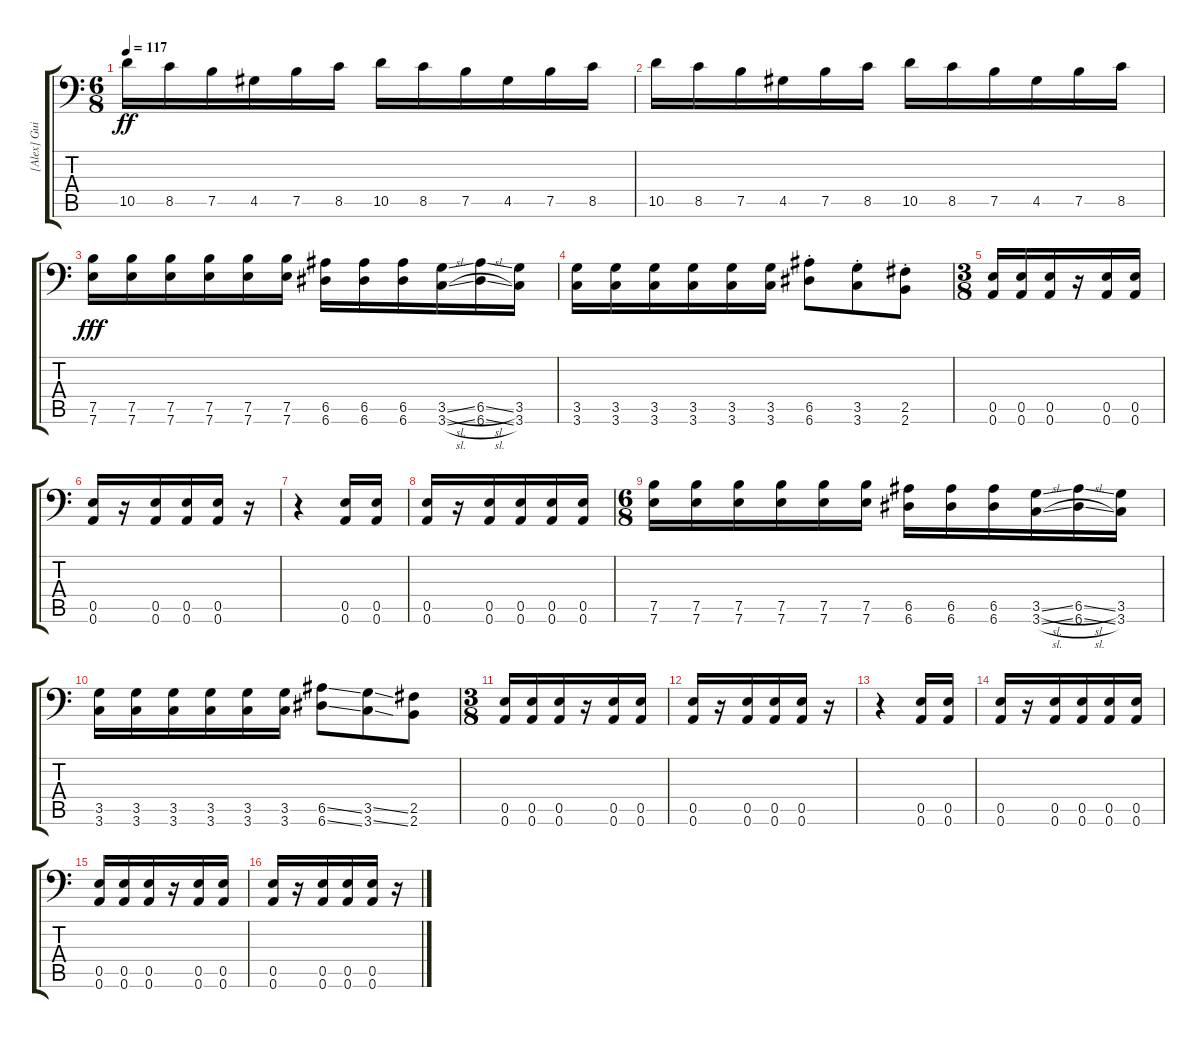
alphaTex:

\track ("[Alex] Guitar #2" "[Alex] Gui") {instrument overdrivenguitar}
\staff {score tabs}
\tuning (B3 Gb3 D3 A2 E2 A1) {hide}
\ts (6 8)
\tempo 117
\clef f4
\ks c
10.5.16{dy ff} 8.5.16 7.5.16 4.5.16 7.5.16 8.5.16 10.5.16 8.5.16 7.5.16 4.5.16 7.5.16 8.5.16 |
10.5.16 8.5.16 7.5.16 4.5.16 7.5.16 8.5.16 10.5.16 8.5.16 7.5.16 4.5.16 7.5.16 8.5.16 |
(7.5 7.6).16{dy fff volume 16} (7.5 7.6).16 (7.5 7.6).16 (7.5 7.6).16 (7.5 7.6).16 (7.5 7.6).16 (6.5 6.6).16 (6.5 6.6).16 (6.5 6.6).16 (3.5{sl} 3.6{sl}).16 (6.5{sl} 6.6{sl}).16 (3.5 3.6).16 |
(3.5 3.6).16 (3.5 3.6).16 (3.5 3.6).16 (3.5 3.6).16 (3.5 3.6).16 (3.5 3.6).16 (6.5{st} 6.6{st}).8 (3.5{st} 3.6{st}).8 (2.5{st} 2.6{st}).8 |
\ts (3 8)
(0.5 0.6).16 (0.5 0.6).16 (0.5 0.6).16 r.16 (0.5 0.6).16 (0.5 0.6).16 |
(0.5 0.6).16 r.16 (0.5 0.6).16 (0.5 0.6).16 (0.5 0.6).16 r.16 |
r.4 (0.5 0.6).16 (0.5 0.6).16 |
(0.5 0.6).16 r.16 (0.5 0.6).16 (0.5 0.6).16 (0.5 0.6).16 (0.5 0.6).16 |
\ts (6 8)
(7.5 7.6).16 (7.5 7.6).16 (7.5 7.6).16 (7.5 7.6).16 (7.5 7.6).16 (7.5 7.6).16 (6.5 6.6).16 (6.5 6.6).16 (6.5 6.6).16 (3.5{sl} 3.6{sl}).16 (6.5{sl} 6.6{sl}).16 (3.5 3.6).16 |
(3.5 3.6).16 (3.5 3.6).16 (3.5 3.6).16 (3.5 3.6).16 (3.5 3.6).16 (3.5 3.6).16 (6.5{ss} 6.6{ss}).8 (3.5{ss} 3.6{ss}).8 (2.5 2.6).8 |
\ts (3 8)
(0.5 0.6).16 (0.5 0.6).16 (0.5 0.6).16 r.16 (0.5 0.6).16 (0.5 0.6).16 |
(0.5 0.6).16 r.16 (0.5 0.6).16 (0.5 0.6).16 (0.5 0.6).16 r.16 |
r.4 (0.5 0.6).16 (0.5 0.6).16 |
(0.5 0.6).16 r.16 (0.5 0.6).16 (0.5 0.6).16 (0.5 0.6).16 (0.5 0.6).16 |
(0.5 0.6).16 (0.5 0.6).16 (0.5 0.6).16 r.16 (0.5 0.6).16 (0.5 0.6).16 |
(0.5 0.6).16 r.16 (0.5 0.6).16 (0.5 0.6).16 (0.5 0.6).16 r.16
